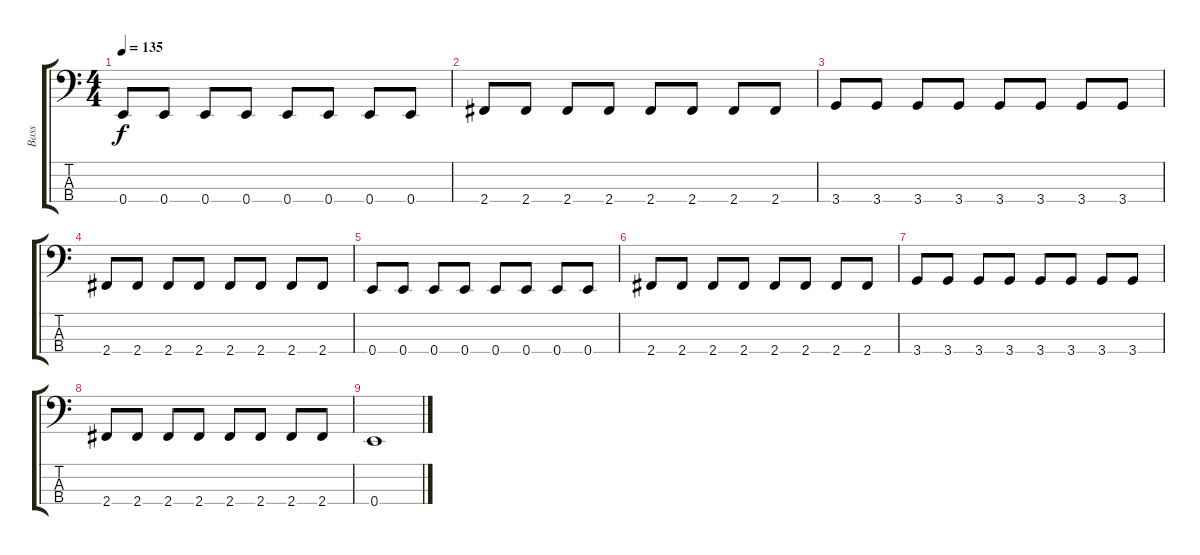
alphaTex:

\track ("Bass" "Bass") {instrument electricbasspick}
\staff {score tabs}
\tuning (G2 D2 A1 E1) {hide}
\ts (4 4)
\tempo 135
\clef f4
\ks c
0.4.8{dy f} 0.4.8 0.4.8 0.4.8 0.4.8 0.4.8 0.4.8 0.4.8 |
2.4.8 2.4.8 2.4.8 2.4.8 2.4.8 2.4.8 2.4.8 2.4.8 |
3.4.8 3.4.8 3.4.8 3.4.8 3.4.8 3.4.8 3.4.8 3.4.8 |
2.4.8 2.4.8 2.4.8 2.4.8 2.4.8 2.4.8 2.4.8 2.4.8 |
0.4.8 0.4.8 0.4.8 0.4.8 0.4.8 0.4.8 0.4.8 0.4.8 |
2.4.8 2.4.8 2.4.8 2.4.8 2.4.8 2.4.8 2.4.8 2.4.8 |
3.4.8 3.4.8 3.4.8 3.4.8 3.4.8 3.4.8 3.4.8 3.4.8 |
2.4.8 2.4.8 2.4.8 2.4.8 2.4.8 2.4.8 2.4.8 2.4.8 |
0.4.1
